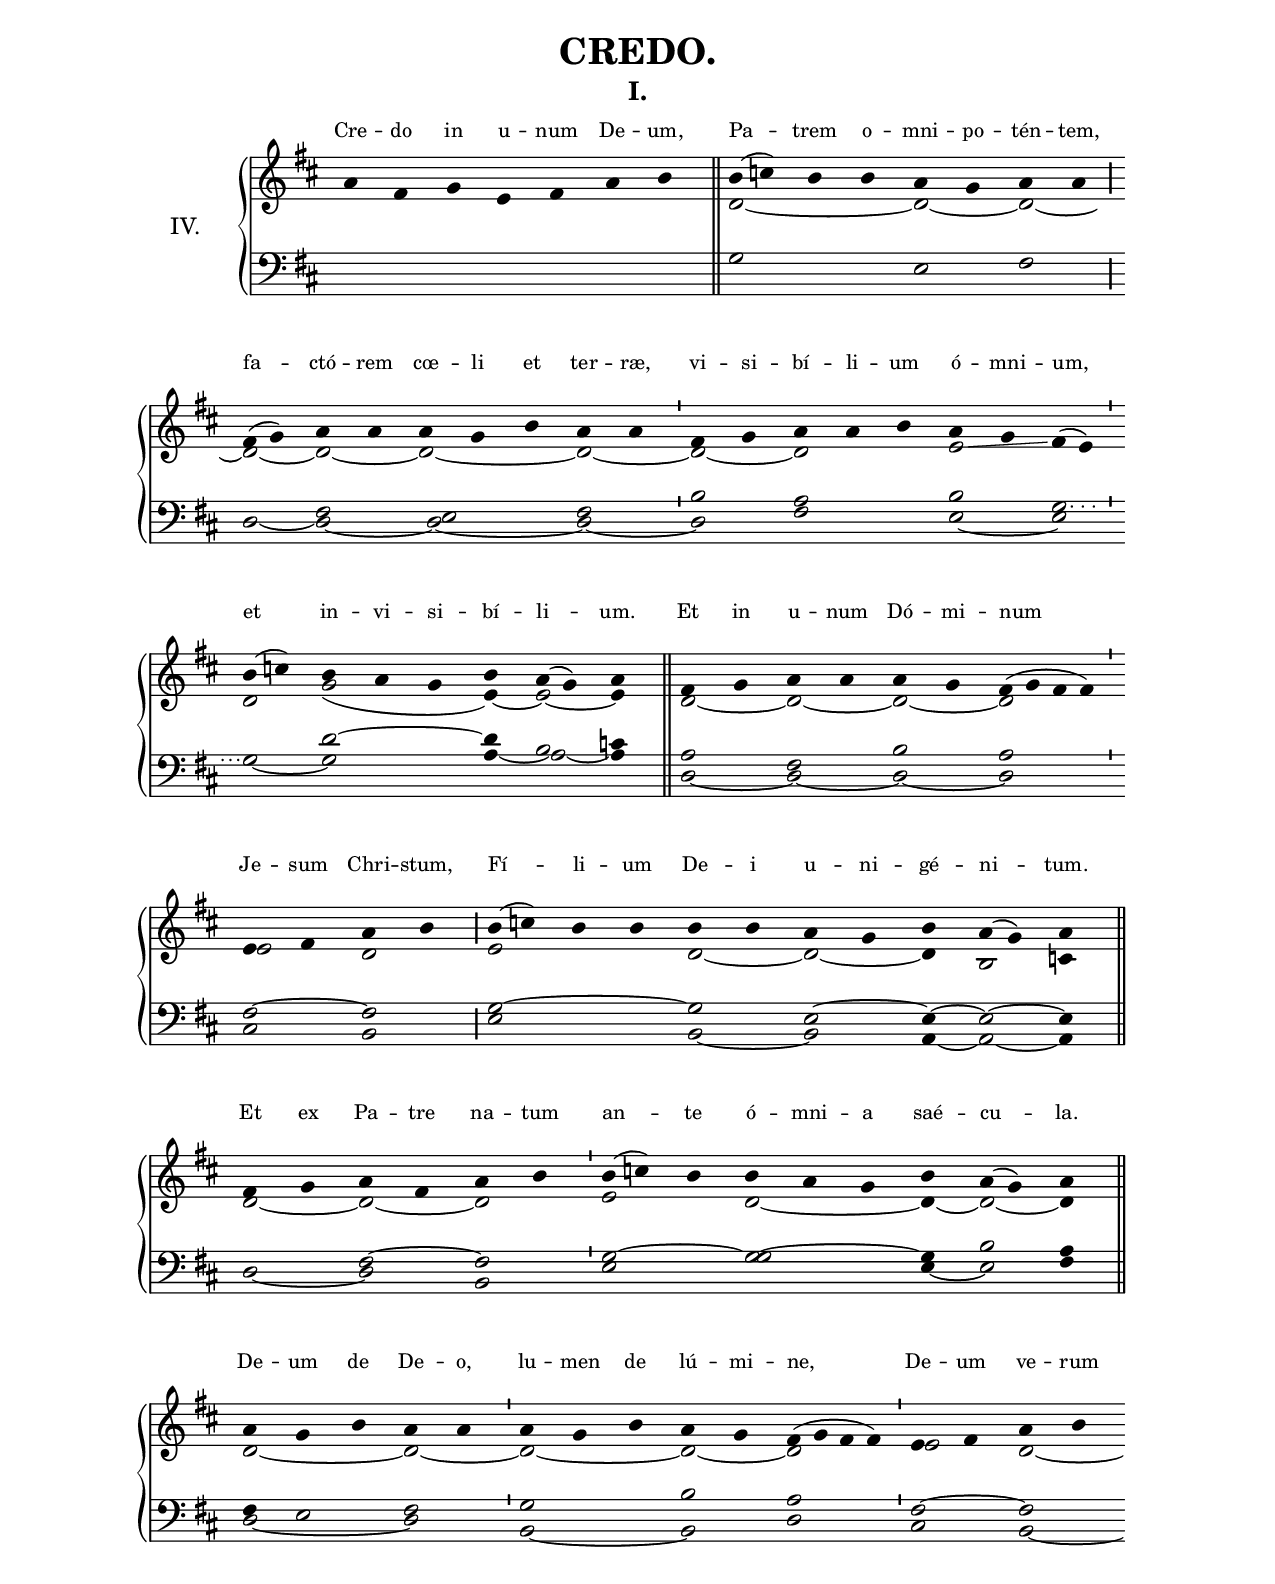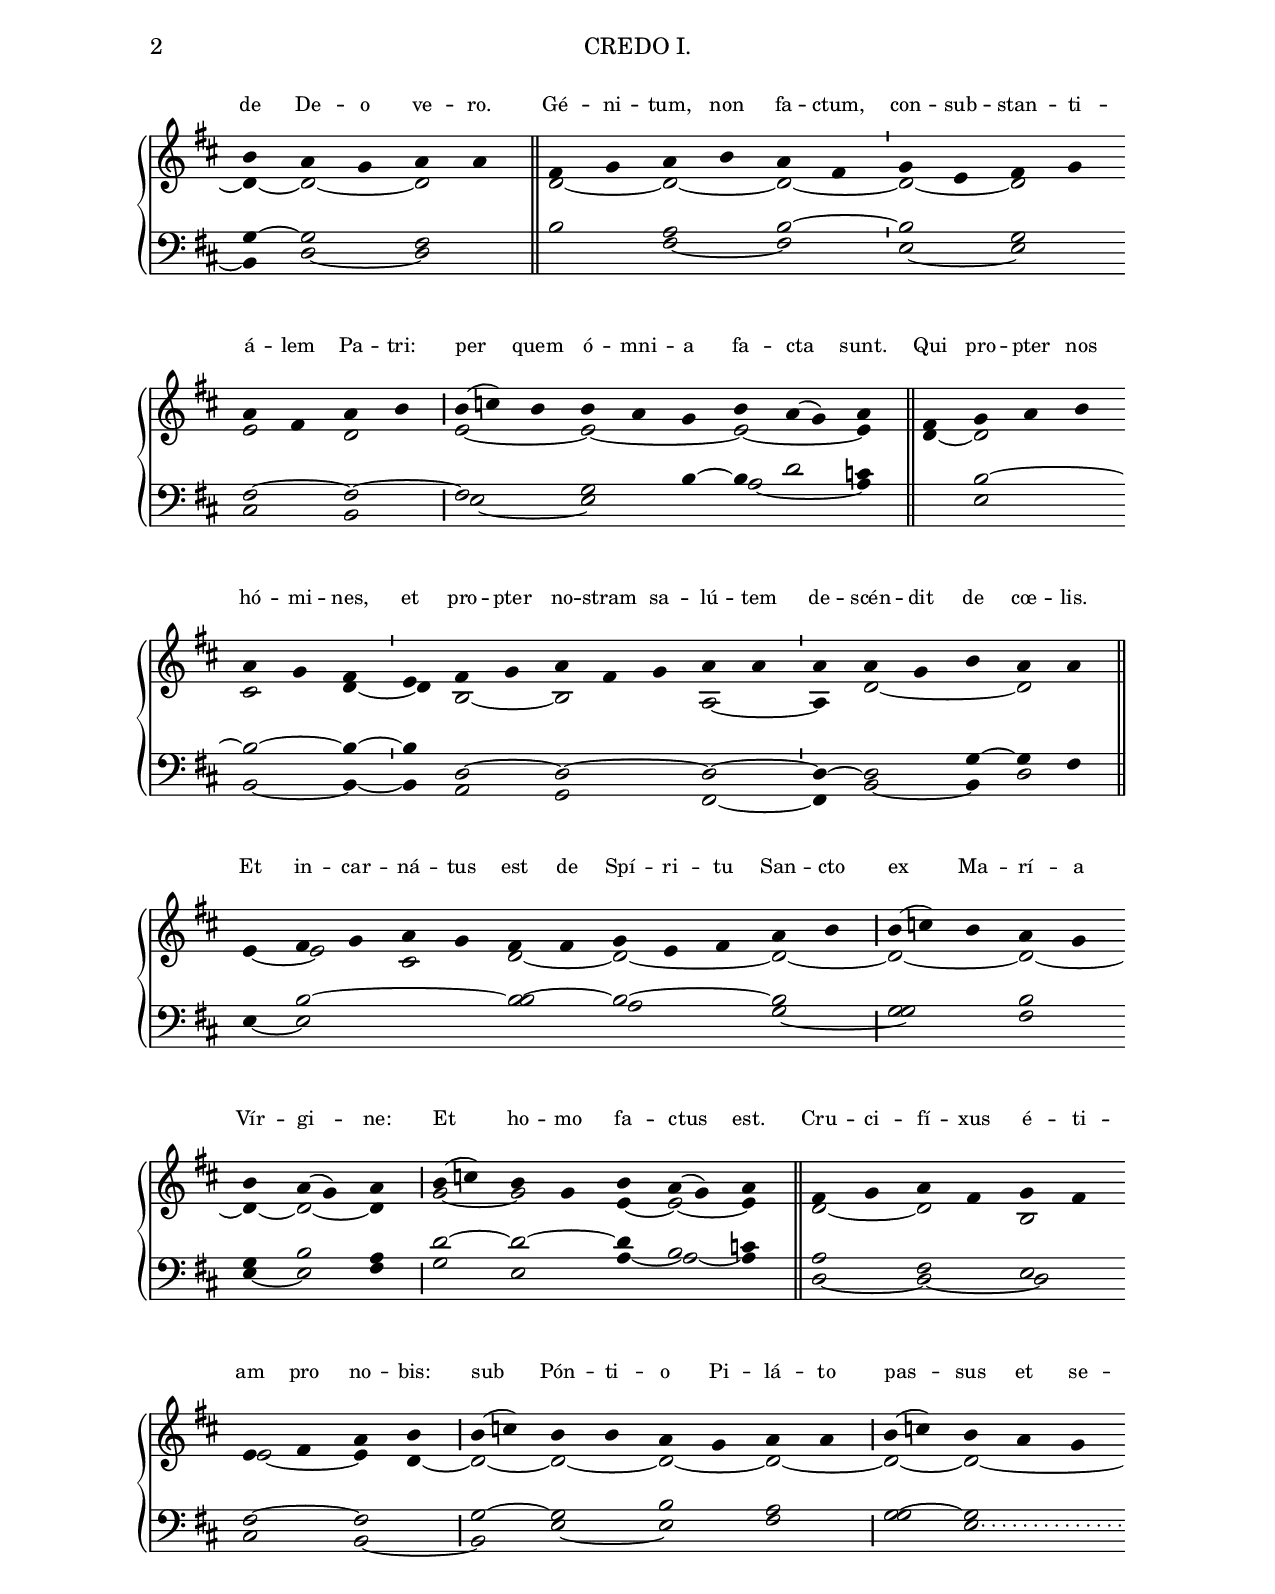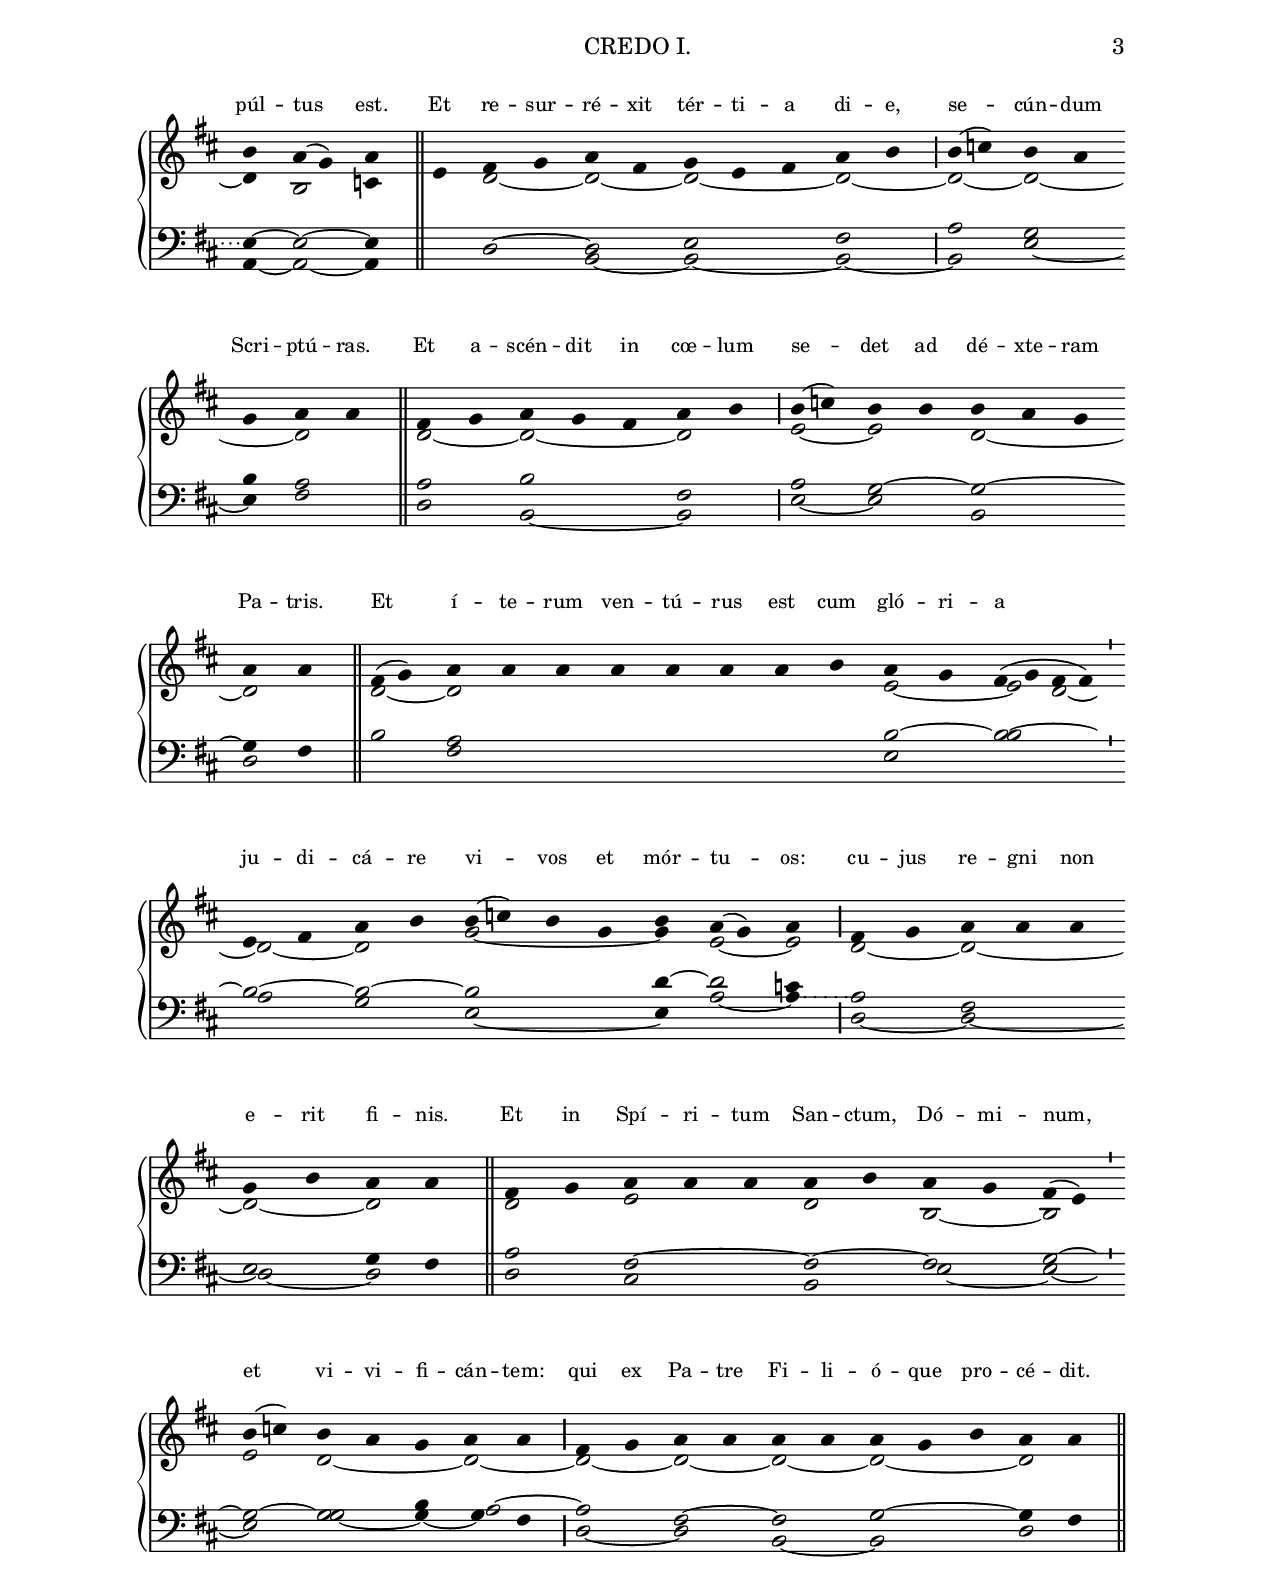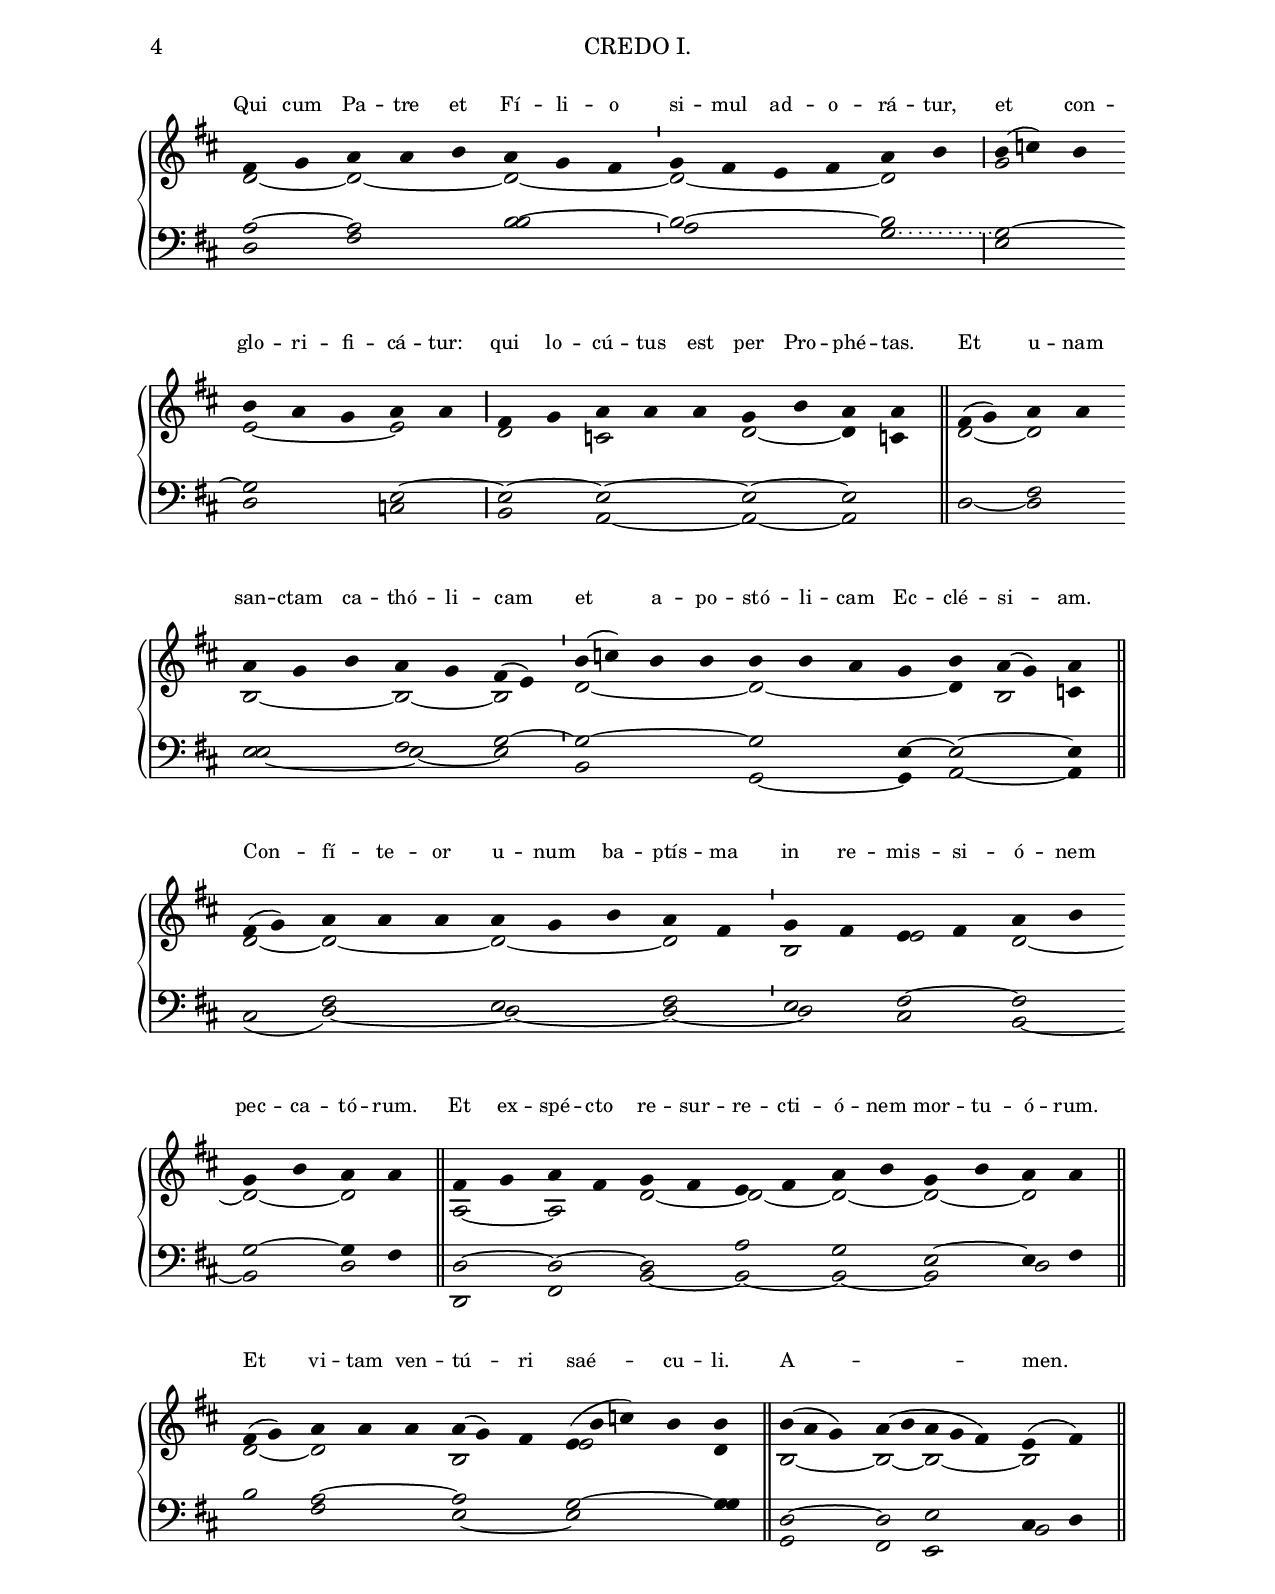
\version  "2.18.0"
\language "english"
%
% Styles shared by all Nova Organi Harmonia scores
%
\version  "2.18.0"

% Chant division marks
quarterBar = {
  \once \override BreathingSign.stencil = #ly:breathing-sign::divisio-minima
  \once \override BreathingSign.thickness = #2.0
  \once \override BreathingSign.minimum-X-extent = #'(-1.0 . 0.0)
  \once \override BreathingSign.minimum-Y-extent = #'(-2.5 . 2.5)

  \breathe
}

halfBar = {
  \once \override BreathingSign.stencil = #ly:breathing-sign::divisio-maior
  \once \override BreathingSign.thickness = #2.0
  \once \override BreathingSign.Y-offset = #0
  \once \override BreathingSign.minimum-X-extent = #'(-1.0 . 0.0)
  \once \override BreathingSign.minimum-Y-extent = #'(-2.5 . 2.5)

  \breathe
}

% Voice leading lines are drawn as dotted glissandi
voiceLineStyle = {
  \override Glissando #'style = #'dotted-line
  \override Glissando #'thickness = #2.0
  \override NoteColumn #'force-hshift = #0
  \override NoteHead #'transparent = ##t
}

voiceLine =
#(define-music-function
  (parser location staffA staffB noteA noteB)
  (string? string? ly:music? ly:music?)
  #{
    \change Staff = #staffA <>\glissando #noteA
    \change Staff = #staffB #noteB
  #})

allowVoiceLineBreak = {
  \once \override Glissando.breakable = ##t
  \once \override Glissando.after-line-breaking = ##t
}

offsetVoiceLineY = { \once \overrideProperty Glissando.Y-offset #0.2 }

% Additional macros
doubleBar   = { \bar "||" }
forceBreak  = { \bar "" \break }
shiftRight  = { \once \override NoteColumn #'force-hshift = #0.9 }
shiftRightB = { \once \override NoteColumn #'force-hshift = #1.6 }

% Default layout
\layout {
  indent = 1.7\cm
  ragged-last = ##f
  \context {
    \Staff
    \remove "Time_signature_engraver"
    \omit Flag
    \omit Stem
    \accidentalStyle forget
  }
  \context {
    \Lyrics
    \with { alignAboveContext = "up" }
    \override VerticalAxisGroup.nonstaff-relatedstaff-spacing #'minimum-distance = #4
    \override LyricText #'font-size = #-1
  }
}

% Default paper
\paper {
  #(set-paper-size "letter")
  line-width    = 6.5\in
  top-margin    = 0.4\in
  bottom-margin = 0.4\in
  markup-system-spacing #'padding = #2
  top-system-spacing    #'padding = #4
}


global = {
  \key d \major
  \cadenzaOn
}

chantText = \lyricmode {
  Cre -- do in u -- num De -- um, Pa -- trem o -- mni -- po -- tén -- tem,
  fa -- ctó -- rem cœ -- li et ter -- ræ, vi -- si -- bí -- li -- um ó -- mni -- um,
  et in -- vi -- si -- bí -- li -- um. Et in u -- num Dó -- mi -- num
  Je -- sum Chri -- stum, Fí -- li -- um De -- i u -- ni -- gé -- ni -- tum.
  Et ex Pa -- tre na -- tum an -- te ó -- mni -- a saé -- cu -- la.
  De -- um de De -- o, lu -- men de lú -- mi -- ne, De -- um ve -- rum de
  De -- o ve -- ro. Gé -- ni -- tum, non fa -- ctum, con -- sub -- stan -- ti -- á -- lem Pa -- tri:
  per quem ó -- mni -- a fa -- cta sunt. Qui pro -- pter nos hó -- mi -- nes,
  et pro -- pter no -- stram sa -- lú -- tem de -- scén -- dit de cœ -- lis.
  Et in -- car -- ná -- tus est de Spí -- ri -- tu San -- cto ex Ma -- rí -- a
  Vír -- gi -- ne: Et ho -- mo fa -- ctus est. Cru -- ci -- fí -- xus é -- ti -- am pro
  no -- bis: sub Pón -- ti -- o Pi -- lá -- to pas -- sus et se -- púl -- tus est.
  Et re -- sur -- ré -- xit tér -- ti -- a di -- e, se -- cún -- dum Scri -- ptú -- ras.
  Et a -- scén -- dit in cœ -- lum se -- det ad dé -- xte -- ram Pa -- tris.
  Et í -- te -- rum ven -- tú -- rus est cum gló -- ri -- a ju -- di -- cá -- re
  vi -- vos et mór -- tu -- os: cu -- jus re -- gni non e -- rit fi -- nis.
  Et in Spí -- ri -- tum San -- ctum, Dó -- mi -- num, et vi -- vi -- fi -- cán -- tem:
  qui ex Pa -- tre Fi -- li -- ó -- que pro -- cé -- dit. Qui cum Pa -- tre et
  Fí -- li -- o si -- mul ad -- o -- rá -- tur, et con -- glo -- ri -- fi -- cá -- tur:
  qui lo -- cú -- tus est per Pro -- phé -- tas. Et u -- nam san -- ctam
  ca -- thó -- li -- cam et a -- po -- stó -- li -- cam Ec -- clé -- si -- am.
  Con -- fí -- te -- or u -- num ba -- ptís -- ma in re -- mis -- si -- ó -- nem pec -- ca --
  tó -- rum. Et ex -- spé -- cto re -- sur -- re -- cti -- ó -- nem mor -- tu -- ó -- rum.
  Et vi -- tam ven -- tú -- ri saé -- cu -- li. A -- _ men.
}

chantMusic = \relative c' {
  %Measure 1
  a'4 fs g e fs a b \doubleBar

  %2
  b16( c16*3) b4 b a g a a \halfBar \forceBreak
  fs16( g16*3) a4 a a g b a a \quarterBar
  fs g a a b a g fs16( e16*3) \quarterBar \forceBreak
  b'16( c16*3) b4 a g b a16( g16*3) a4 \doubleBar

  %3
  fs4 g a a a g fs16( g fs fs) \quarterBar \forceBreak
  e4 fs a b \halfBar
  b16( c16*3) b4 b b b a g b a16( g16*3) a4 \doubleBar \break

  %4
  fs4 g a fs a b \quarterBar
  b16( c16*3) b4 b a g b a16( g16*3) a4 \doubleBar \break

  %5
  a4 g b a a \quarterBar
  a g b a g fs16( g fs fs) \quarterBar
  e4 fs a b \forceBreak
  b a g a a \doubleBar

  %6
  fs4 g a b a fs \quarterBar
  g e fs g \forceBreak
  a fs a b \halfBar
  b16( c16*3) b4 b a g b a16( g16*3) a4 \doubleBar

  %7
  fs4 g a b \forceBreak
  a g fs \quarterBar
  e fs g a fs g a a \quarterBar
  a a g b a a \doubleBar \break

  %8
  e4 fs g a g fs fs g e fs a b \halfBar
  b16( c16*3) b4 a g \forceBreak
  b a16( g16*3) a4 \halfBar
  b16( c16*3) b4 g b a16( g16*3) a4 \doubleBar

  %9
  fs4 g a fs g fs \forceBreak
  e fs a b \halfBar
  b16( c16*3) b4 b a g a a \halfBar
  b16( c16*3) b4 a g \forceBreak
  b a16( g16*3) a4 \doubleBar

  %10
  e4 fs g a fs g e fs a b \halfBar
  b16( c16*3) b4 a \forceBreak
  g a a \doubleBar

  %11
  fs4 g a g fs a b \halfBar
  b16( c16*3) b4 b b a g \forceBreak
  a a \doubleBar

  %12
  fs16( g16*3) a4 a a a a a a b a g fs16( g fs fs) \quarterBar \forceBreak
  e4 fs a b b16( c16*3) b4 g b a16( g16*3) a4 \halfBar
  fs g a a a \forceBreak
  g b a a \doubleBar

  %13
  fs4 g a a a a b a g fs16( e16*3) \quarterBar \forceBreak
  b'16( c16*3) b4 a g a a \halfBar
  fs g a a a a a g b a a \doubleBar \break

  %14
  fs4 g a a b a g fs \quarterBar
  g fs e fs a b \halfBar
  b16( c16*3) b4 \forceBreak
  b a g a a \halfBar
  fs g a a a g b a a \doubleBar

  %15
  fs16( g16*3) a4 a \forceBreak
  a g b a g fs16( e16*3) \quarterBar
  b'16( c16*3) b4 b b b a g b a16( g16*3) a4 \doubleBar

  %16
  fs16( g16*3) a4 a a a g b a fs \quarterBar
  g fs e fs a b \forceBreak
  g b a a \doubleBar

  %17
  fs g a fs g fs e fs a b g b a a \doubleBar \break

  %18
  fs16( g16*3) a4 a a a16( g16*3) fs4 e16( b' c4) b b \doubleBar

  %19
  b16( a g4) a16( b a g fs4) e( fs) \doubleBar
}

altoMusic = \relative c' {
  %1
  s2*3 s4

  %2
  d2*3/2~ d2~ d~
  d2*1/2~ d2~ d2*3/2~ d2~
  d~ d2*3/2 e2 \glissando fs4
  d2*1/2 g2*3/2( e4)~ e2*1/2~ e4

  %3
  d2~ d~ d~ d2*1/2
  e2 d
  e2*3/2 d2~ d~ d4 b2*1/2 c4

  %4
  d2~ d~ d
  e d2*3/2~ d4~ d2*1/2~ d4

  %5
  d2*3/2~ d2~ d2*3/2~ d2~ d2*1/2
  e2 d2~ d4~ d2~ d

  %6
  d2~ d~ d~ d~ d e d
  e~ e2*3/2~ e2~ e4

  %7
  d4~ d2*3/2 cs2 d4~
  d b2~ b2*3/2 a2~
  a4 d2*3/2~ d2

  %8
  e4~ e2 cs d~ d2*3/2~ d2~
  d~ d~ d4~ d2*1/2~ d4
  g2*1/2~ g2 e4~ e2*1/2~ e4

  %9
  d2~ d b e~ e4 d~
  d2*1/2~ d2~ d~ d~
  d2*1/2~ d2*3/2~ d4 b2*1/2 c4

  %10
  s4 d2~ d~ d2*3/2~ d2~
  d2*1/2~ d2~ \set tieWaitForNote = ##t
  s4 d2       \set tieWaitForNote = ##f

  %11
  d2~ d2*3/2~ d2
  e2*1/2~ e2 d2*3/2~ d2

  %12
  d2*1/2~ d2*4 e2~ e2*1/4 d~
  d2~ d g2*3/2~ g4 e2*1/2~ e
  d2~ d2*3/2~ d2~ d

  %13
  d2 e2*3/2 d2 b2~ b2*1/2
  e2*1/2 d2*3/2~ d2~
  d~ d~ d~ d2*3/2~ d2

  %14
  d2~ d2*3/2~ d~
  d2*2~ d2
  g e2*3/2~ e2
  d2 c2*3/2 d2~ d4 c

  %15
  d2*1/2~ d2 b2*3/2~ b2~ b2*1/2
  d2*3/2~ d2*2~ d4 b2*1/2 c4

  %16
  d2*1/2~ d2*3/2~ d~ d2
  b e d~ d~ d

  %17
  a2~ a d~ d~ d~ d~ d

  %18
  d2*1/2~ d2*3/2 b2 e2*5/4 d4

  %19
  b2*3/4~ b2*1/4~ b2*3/4~ b2
}

tenorMusic = \relative c' {
  %1
  s2*3 s4

  %2
  g2*3/2 e2 fs \halfBar
  s4 fs2 \shiftRightB e 2*3/2 fs2 \quarterBar
  b a2*3/2 b2 g2*1/2 \quarterBar
  s4 d'2*3/2~ d4 b2*1/2 c4

  %3
  a2 fs b a2*1/2 \quarterBar
  fs2~ fs \halfBar
  g2*3/2~ g2 e~ e4~ e2*1/2~ e4

  %4
  s2 fs~ fs \quarterBar
  g~ g2*3/2~ g4 b2*1/2 a4

  %5
  fs4 e2 fs \quarterBar
  g2*3/2 b2 a2*1/2 \quarterBar
  fs2~ fs g4~ g2 fs

  %6
  b2 a b~ \quarterBar
  b g fs~ fs~ \halfBar
  fs g b4~ b d2*1/2 c4

  %7
  s4 b2*3/2~ b2~ b4~ \quarterBar
  b d,2~ d2*3/2~ d2~ \quarterBar
  d4~ d2 g4~g fs

  %8
  s4 b2*2~ b2~ b2*3/2~ b2 \halfBar
  g2 b g4 b2*1/2 a4 \halfBar
  d2*1/2~ d2~ d4 b2*1/2 c4

  %9
  a2 fs e fs~ fs \halfBar
  g2*1/2~ g2 b a \halfBar
  g2*1/2~ g2*3/2 e4~ e2*1/2~ e4

  %10
  s4
  d2~ d e2*3/2 fs2 \halfBar
  a2*1/2 g2 b4 a2

  %11
  a2 b2*3/2 fs2 \halfBar
  a2*1/2 g2~ g2*3/2~ g4 fs

  %12
  b2*1/2 a2*4 b2~ b2*1/2~ \quarterBar
  b2~ b~ b2*3/2 d4~ d2*1/2 c4 \halfBar
  a2 fs2*3/2 e2 g4 fs

  %13
  a2 fs2*3/2~ fs2~ fs g2*1/2~ \quarterBar
  g~ g2 b4 \shiftRightB a2~ \halfBar
  a fs~ fs g2*3/2~ g4 fs

  %14
  a2~ a2*3/2 b~ \quarterBar
  b2*2~ b2 \halfBar
  g2~ g2*3/2 e2~ \halfBar
  e~ e2*3/2~ e2~ e

  %15
  s4 fs2 e2*3/2 fs2 g2*1/2~ \quarterBar
  g2*3/2~ g e4~ e2~ e4

  %16
  s4 fs2*3/2 e fs2 \quarterBar
  e fs~fs g~ g4 fs

  %17
  d2~ d~ d a' g e~ e4 fs

  %18
  b2*1/2 a2*3/2~ a2 g2*5/4~ g4

  %19
  d2*3/4~ d2*1/4 e2*3/4 cs4 d
}

bassMusic = \relative c {
  %1
  s2*3 s4

  %2
  s4 s2*3
  d2*1/2~ d2~ d2*3/2~ d2~
  d fs2*3/2 e2~ e2*1/2
  g2*1/2~ g2*3/2 a4~ a2*1/2~ a4

  %3
  d,2~ d~ d~ d2*1/2
  cs2 b
  e2*3/2 b2~ b a4~ a2*1/2~ a4

  %4
  d2~ d b
  e \shiftRight g2*3/2 e4~ e2*1/2 fs4

  %5
  d2*3/2~ d2
  b2*3/2~ b2 d2*1/2
  cs2 b~ b4 d2~ d

  %6
  s2 fs~ fs
  e~ e cs b
  e~ e2*3/2 a2~ a4

  %7
  s4 e2*3/2 b2~ b4~
  b a2 g2*3/2 fs2~
  fs4 b2~ b4 d2

  %8
  e4~ e2*2 \shiftRight b'2 a2*3/2 g2~
  \shiftRight g fs e4~ e2*1/2 fs4
  g2*1/2 e2 a4~ a2*1/2~ a4

  %9
  d,2~ d~ d cs b~
  b2*1/2 e2~ e fs
  \shiftRight g2*1/2 e2*3/2 a,4~ a2*1/2~ a4

  %10
  s4 s2 b~ b2*3/2~ b2~
  b2*1/2 e2~ e4 fs2

  %11
  d2 b2*3/2~ b2
  e2*1/2~ e2 b2*3/2 d2

  %12
  s4 fs2*4 e2 \shiftRight b'2*1/2
  a2 g e2*3/2~ e4 a2*1/2~ a4
  d,2~ d2*3/2~ d2~ d

  %13
  d2 cs2*3/2 b2 e~ e2*1/2~
  e \shiftRight g2~ g4~ g fs
  d2~ d b~ b2*3/2 d2

  %14
  d2 fs2*3/2 \shiftRight b
  a2*2 g2
  e d2*3/2 c2
  b a2*3/2~ a2~ a

  %15
  d2*1/2~ d2 \shiftRight e2*3/2~ e2~ e2*1/2
  b2*3/2 g~ g4 a2~ a4

  %16
  cs2*1/2( d2*3/2)~ d~ d2~
  d cs b~ b d

  %17
  d,2 fs b~ b~ b~ b d

  %18
  s4 fs2*3/2 e2~ e2*5/4 \shiftRight g4

  %19
  g,2*3/4 fs2*1/4 e2*3/4 b'2
}

voiceLines = \relative c' {
  \voiceLineStyle

  %2
  s2*14 s4
  \allowVoiceLineBreak
  \voiceLine "down" "down" g2*1/2 g

  %9
  s2*73 s4
  \allowVoiceLineBreak
  \voiceLine "down" "down" e2*3/2 e4

  %12
  s2*27
  \offsetVoiceLineY
  \voiceLine "down" "down" a4 a2

  %14
  s2*23
  \voiceLine "down" "down" g2 g4
}

\paper {
  oddHeaderMarkup = \markup \fill-line {
    \line {}
    \center-column {
      \on-the-fly #first-page     " "
      \on-the-fly #not-first-page "CREDO I."
    }
    \line { \on-the-fly #print-page-number-check-first \fromproperty #'page:page-number-string }
  }
  evenHeaderMarkup = \markup \fill-line {
    \line { \on-the-fly #print-page-number-check-first \fromproperty #'page:page-number-string }
    \center-column { "CREDO I." }
    \line {}
  }
}

\header {
  title = "CREDO."
  subtitle = "I."
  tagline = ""
}

\score {
  \new StaffGroup <<
    \set StaffGroup.instrumentName = "IV."
    \set StaffGroup.systemStartDelimiter = #'SystemStartBrace

    \new Staff = up <<
      \new Voice = "chant" {
        \voiceOne \global \chantMusic
      }
      \new Voice {
        \voiceTwo \global \altoMusic
      }
    >>

    \new Staff = down <<
      \clef bass
      \new Voice {
        \voiceOne \global \tenorMusic
      }
      \new Voice {
        \voiceTwo \global \bassMusic
      }
      \new Voice {
        \voiceThree \global \voiceLines
      }
    >>

    \new Lyrics \lyricsto chant \chantText
  >>
}
